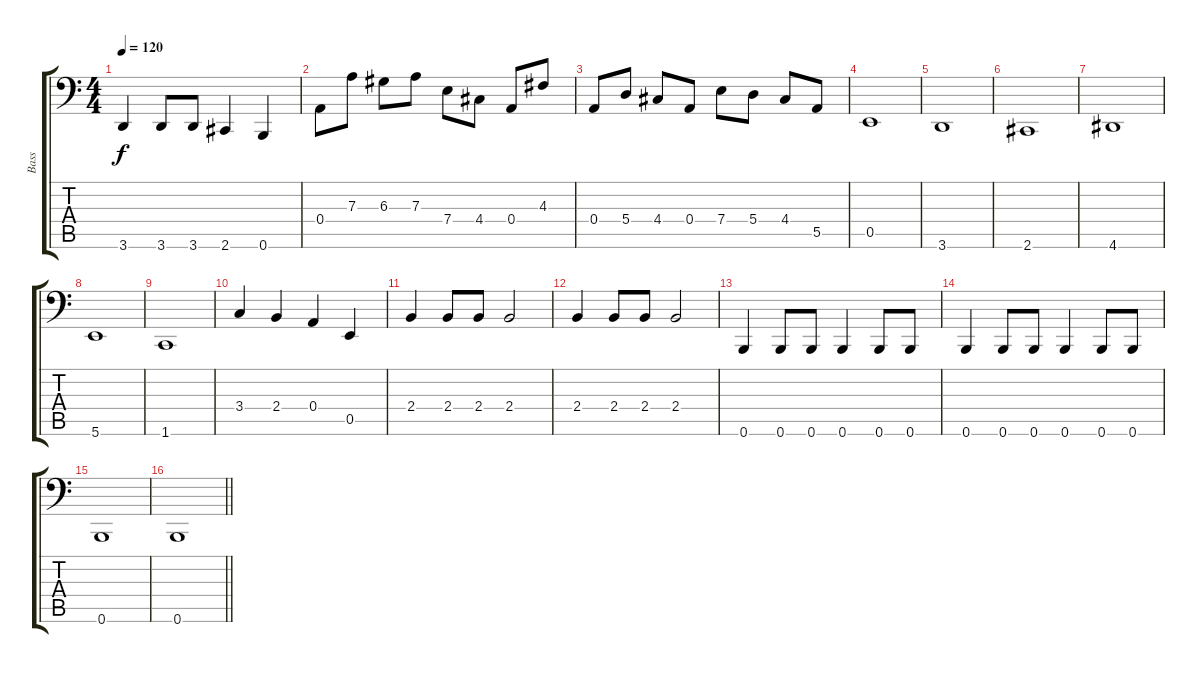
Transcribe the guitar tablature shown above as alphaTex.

\track ("Bass" "Bass") {instrument electricbassfinger}
\staff {score tabs}
\tuning (C3 G2 D2 A1 E1 B0) {hide}
\ts (4 4)
\tempo 120
\clef f4
\ks c
3.6.4{dy f} 3.6.8 3.6.8 2.6.4 0.6.4 |
0.4.8 7.3.8 6.3.8 7.3.8 7.4.8 4.4.8 0.4.8 4.3.8 |
0.4.8 5.4.8 4.4.8 0.4.8 7.4.8 5.4.8 4.4.8 5.5.8 |
0.5.1 |
3.6.1 |
2.6.1 |
4.6.1 |
5.6.1 |
1.6.1 |
3.4.4 2.4.4 0.4.4 0.5.4 |
2.4.4 2.4.8 2.4.8 2.4.2 |
2.4.4 2.4.8 2.4.8 2.4.2 |
0.6.4 0.6.8 0.6.8 0.6.4 0.6.8 0.6.8 |
0.6.4 0.6.8 0.6.8 0.6.4 0.6.8 0.6.8 |
0.6.1 |
\barLineRight lightlight
0.6.1
